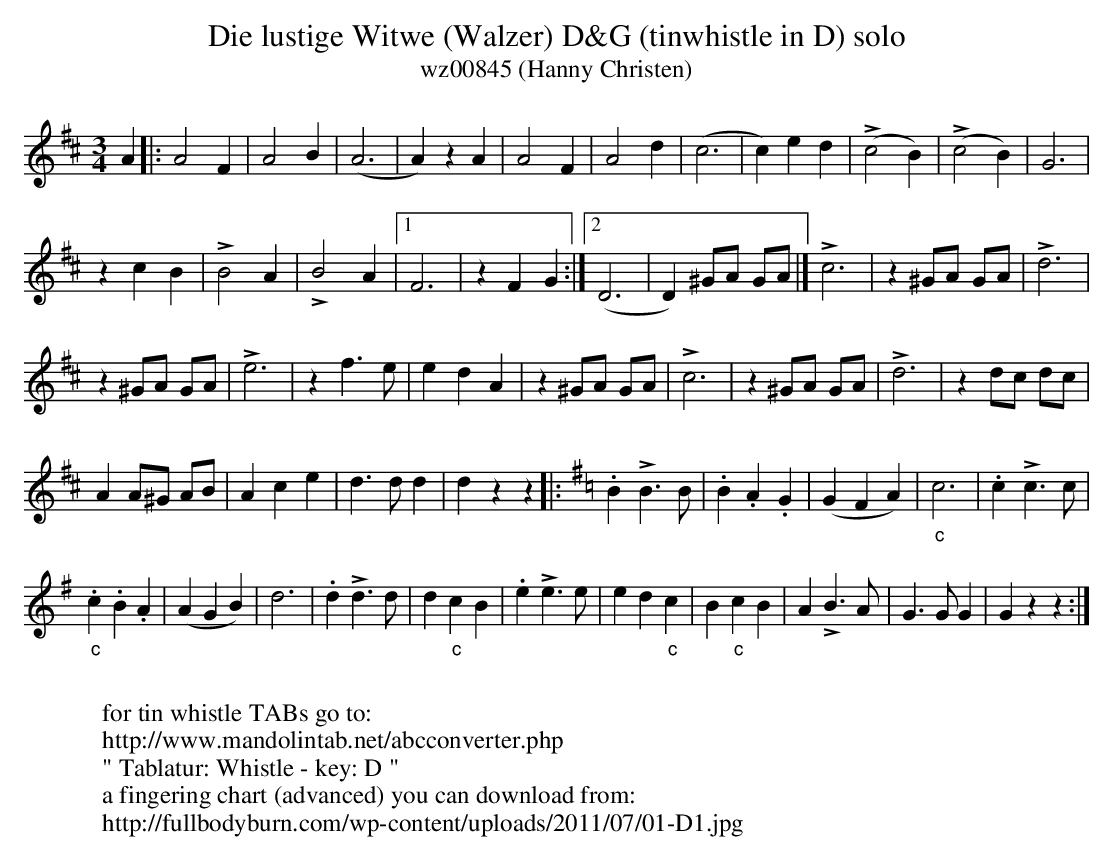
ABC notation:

X:1
T:Die lustige Witwe (Walzer) D&G (tinwhistle in D) solo
T:wz00845 (Hanny Christen)
M:3/4
L:1/4
K:D transpose=12
A |: A2F | A2B | (A3 | A)zA | A2F | A2d | (c3 | c)ed | (!>!c2B) | \
(!>!c2B) | G3 |
zcB | !>!B2A | !>!B2A |1 F3 | zFG :|2 (D3 | D)^G/2A/2 G/2A/2 |] \
!>!c3 | z^G/2A/2 G/2A/2 | !>!d3 |
z^G/2A/2 G/2A/2 | !>!e3 | zf>e | edA | z^G/2A/2 G/2A/2 | \
!>!c3 | z^G/2A/2 G/2A/2 | !>!d3 | zd/2c/2 d/2c/2 |
AA/2^G/2 A/2B/2 | Ace | d>dd | dzz \
|: [K:G].B!>!B>B | .B.A.G | (GFA) | "_c"c3 | .c!>!c>c |
"_c".c.B.A | (AGB) | d3 | .d!>!d>d | \
d"_c"cB | .e!>!e>e | ed"_c"c | B"_c"cB | A!>!B>A | G>GG | Gzz :|
W:
W:for tin whistle TABs go to:
W:http://www.mandolintab.net/abcconverter.php
W:" Tablatur: Whistle - key: D "
W:a fingering chart (advanced) you can download from:
W:http://fullbodyburn.com/wp-content/uploads/2011/07/01-D1.jpg
